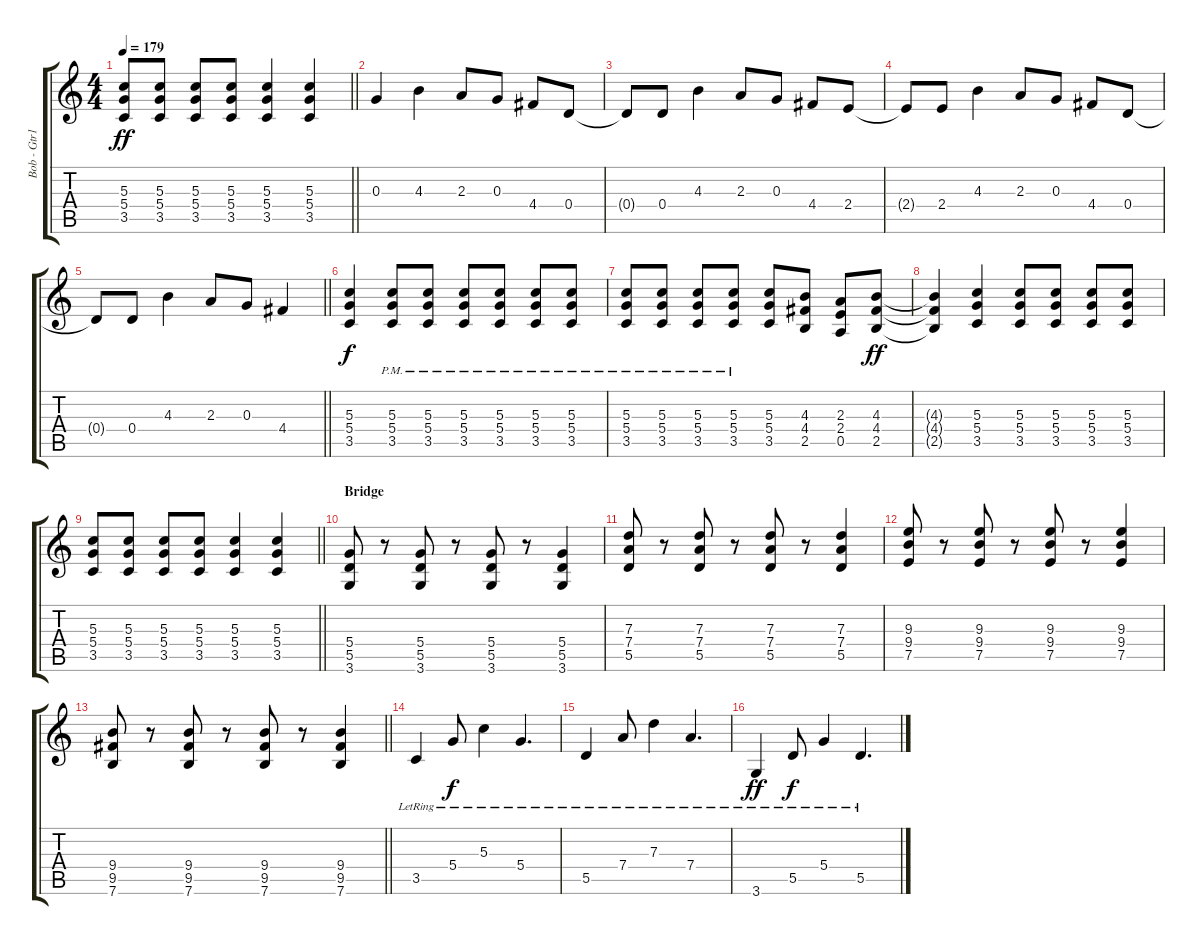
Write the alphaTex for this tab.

\track ("Bob - Gtr1" "Bob - Gtr1") {instrument overdrivenguitar}
\staff {score tabs}
\tuning (E4 B3 G3 D3 A2 E2) {hide}
\ts (4 4)
\tempo 179
\clef g2
\barLineRight lightlight
\ks c
(5.3 5.4 3.5).8{dy ff} (5.3 5.4 3.5).8 (5.3 5.4 3.5).8 (5.3 5.4 3.5).8 (5.3 5.4 3.5).4 (5.3 5.4 3.5).4 |
0.3.4 4.3.4 2.3.8 0.3.8 4.4.8 0.4.8 |
0.4{t}.8 0.4.8 4.3.4 2.3.8 0.3.8 4.4.8 2.4.8 |
2.4{t}.8 2.4.8 4.3.4 2.3.8 0.3.8 4.4.8 0.4.8 |
\barLineRight lightlight
0.4{t}.8 0.4.8 4.3.4 2.3.8 0.3.8 4.4.4 |
(5.3 5.4 3.5).4{dy f} (5.3{pm} 5.4{pm} 3.5{pm}).8 (5.3{pm} 5.4{pm} 3.5{pm}).8 (5.3{pm} 5.4{pm} 3.5{pm}).8 (5.3{pm} 5.4{pm} 3.5{pm}).8 (5.3{pm} 5.4{pm} 3.5{pm}).8 (5.3{pm} 5.4{pm} 3.5{pm}).8 |
(5.3{pm} 5.4{pm} 3.5{pm}).8 (5.3{pm} 5.4{pm} 3.5{pm}).8 (5.3{pm} 5.4{pm} 3.5{pm}).8 (5.3{pm} 5.4{pm} 3.5{pm}).8 (5.3 5.4 3.5).8 (4.3 4.4 2.5).8 (2.3 2.4 0.5).8 (4.3 4.4 2.5).8{dy ff} |
(4.3{t} 4.4{t} 2.5{t}).4 (5.3 5.4 3.5).4 (5.3 5.4 3.5).8 (5.3 5.4 3.5).8 (5.3 5.4 3.5).8 (5.3 5.4 3.5).8 |
\barLineRight lightlight
(5.3 5.4 3.5).8 (5.3 5.4 3.5).8 (5.3 5.4 3.5).8 (5.3 5.4 3.5).8 (5.3 5.4 3.5).4 (5.3 5.4 3.5).4 |
\section ("" "Bridge")
(5.4 5.5 3.6).8 r.8 (5.4 5.5 3.6).8 r.8 (5.4 5.5 3.6).8 r.8 (5.4 5.5 3.6).4 |
(7.3 7.4 5.5).8 r.8 (7.3 7.4 5.5).8 r.8 (7.3 7.4 5.5).8 r.8 (7.3 7.4 5.5).4 |
(9.3 9.4 7.5).8 r.8 (9.3 9.4 7.5).8 r.8 (9.3 9.4 7.5).8 r.8 (9.3 9.4 7.5).4 |
\barLineRight lightlight
(9.4 9.5 7.6).8 r.8 (9.4 9.5 7.6).8 r.8 (9.4 9.5 7.6).8 r.8 (9.4 9.5 7.6).4 |
3.5{lr}.4 5.4{lr}.8{dy f} 5.3{lr}.4 5.4{lr}.4{d} |
5.5{lr}.4 7.4{lr}.8 7.3{lr}.4 7.4{lr}.4{d} |
3.6{lr}.4{dy ff} 5.5{lr}.8{dy f} 5.4{lr}.4 5.5{lr}.4{d}
